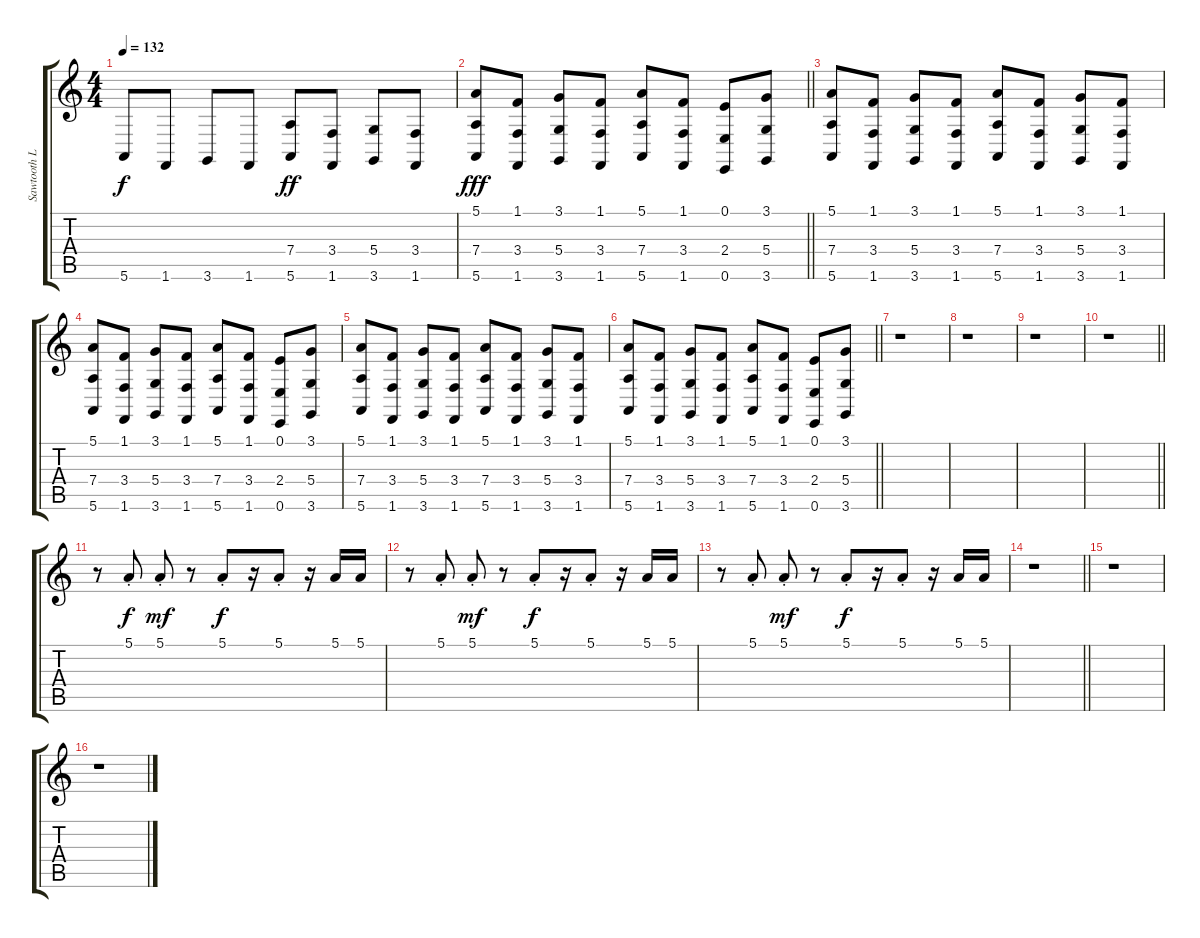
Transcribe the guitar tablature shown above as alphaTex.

\track ("Sawtooth Lead II" "Sawtooth L") {instrument lead2sawtooth}
\staff {score tabs}
\tuning (E4 B3 G3 D3 A2 E2) {hide}
\ts (4 4)
\tempo 132
\clef g2
\ks c
5.6.8{dy f volume 14} 1.6.8 3.6.8 1.6.8 (7.4 5.6).8{dy ff} (3.4 1.6).8 (5.4 3.6).8 (3.4 1.6).8 |
\barLineRight lightlight
(5.1 7.4 5.6).8{dy fff} (1.1 3.4 1.6).8 (3.1 5.4 3.6).8 (1.1 3.4 1.6).8 (5.1 7.4 5.6).8 (1.1 3.4 1.6).8 (0.1 2.4 0.6).8 (3.1 5.4 3.6).8 |
(5.1 7.4 5.6).8{volume 15} (1.1 3.4 1.6).8 (3.1 5.4 3.6).8 (1.1 3.4 1.6).8 (5.1 7.4 5.6).8 (1.1 3.4 1.6).8 (3.1 5.4 3.6).8 (1.1 3.4 1.6).8 |
(5.1 7.4 5.6).8{volume 16} (1.1 3.4 1.6).8 (3.1 5.4 3.6).8 (1.1 3.4 1.6).8 (5.1 7.4 5.6).8 (1.1 3.4 1.6).8 (0.1 2.4 0.6).8 (3.1 5.4 3.6).8 |
(5.1 7.4 5.6).8 (1.1 3.4 1.6).8 (3.1 5.4 3.6).8 (1.1 3.4 1.6).8 (5.1 7.4 5.6).8 (1.1 3.4 1.6).8 (3.1 5.4 3.6).8 (1.1 3.4 1.6).8 |
\barLineRight lightlight
(5.1 7.4 5.6).8 (1.1 3.4 1.6).8 (3.1 5.4 3.6).8 (1.1 3.4 1.6).8 (5.1 7.4 5.6).8 (1.1 3.4 1.6).8 (0.1 2.4 0.6).8 (3.1 5.4 3.6).8 |
\section ("" "")
r.1 |
r.1 |
r.1 |
\barLineRight lightlight
r.1 |
\section ("" "")
r.8{volume 12} 5.1{st}.8{dy f} 5.1{st}.8{dy mf} r.8 5.1{st}.8{dy f} r.16 5.1{st}.8 r.16 5.1.16 5.1.16 |
r.8 5.1{st}.8 5.1{st}.8{dy mf} r.8 5.1{st}.8{dy f} r.16 5.1{st}.8 r.16 5.1.16 5.1.16 |
r.8 5.1{st}.8 5.1{st}.8{dy mf} r.8 5.1{st}.8{dy f} r.16 5.1{st}.8 r.16 5.1.16 5.1.16 |
\barLineRight lightlight
r.1 |
\section ("" "")
r.1 |
r.1
